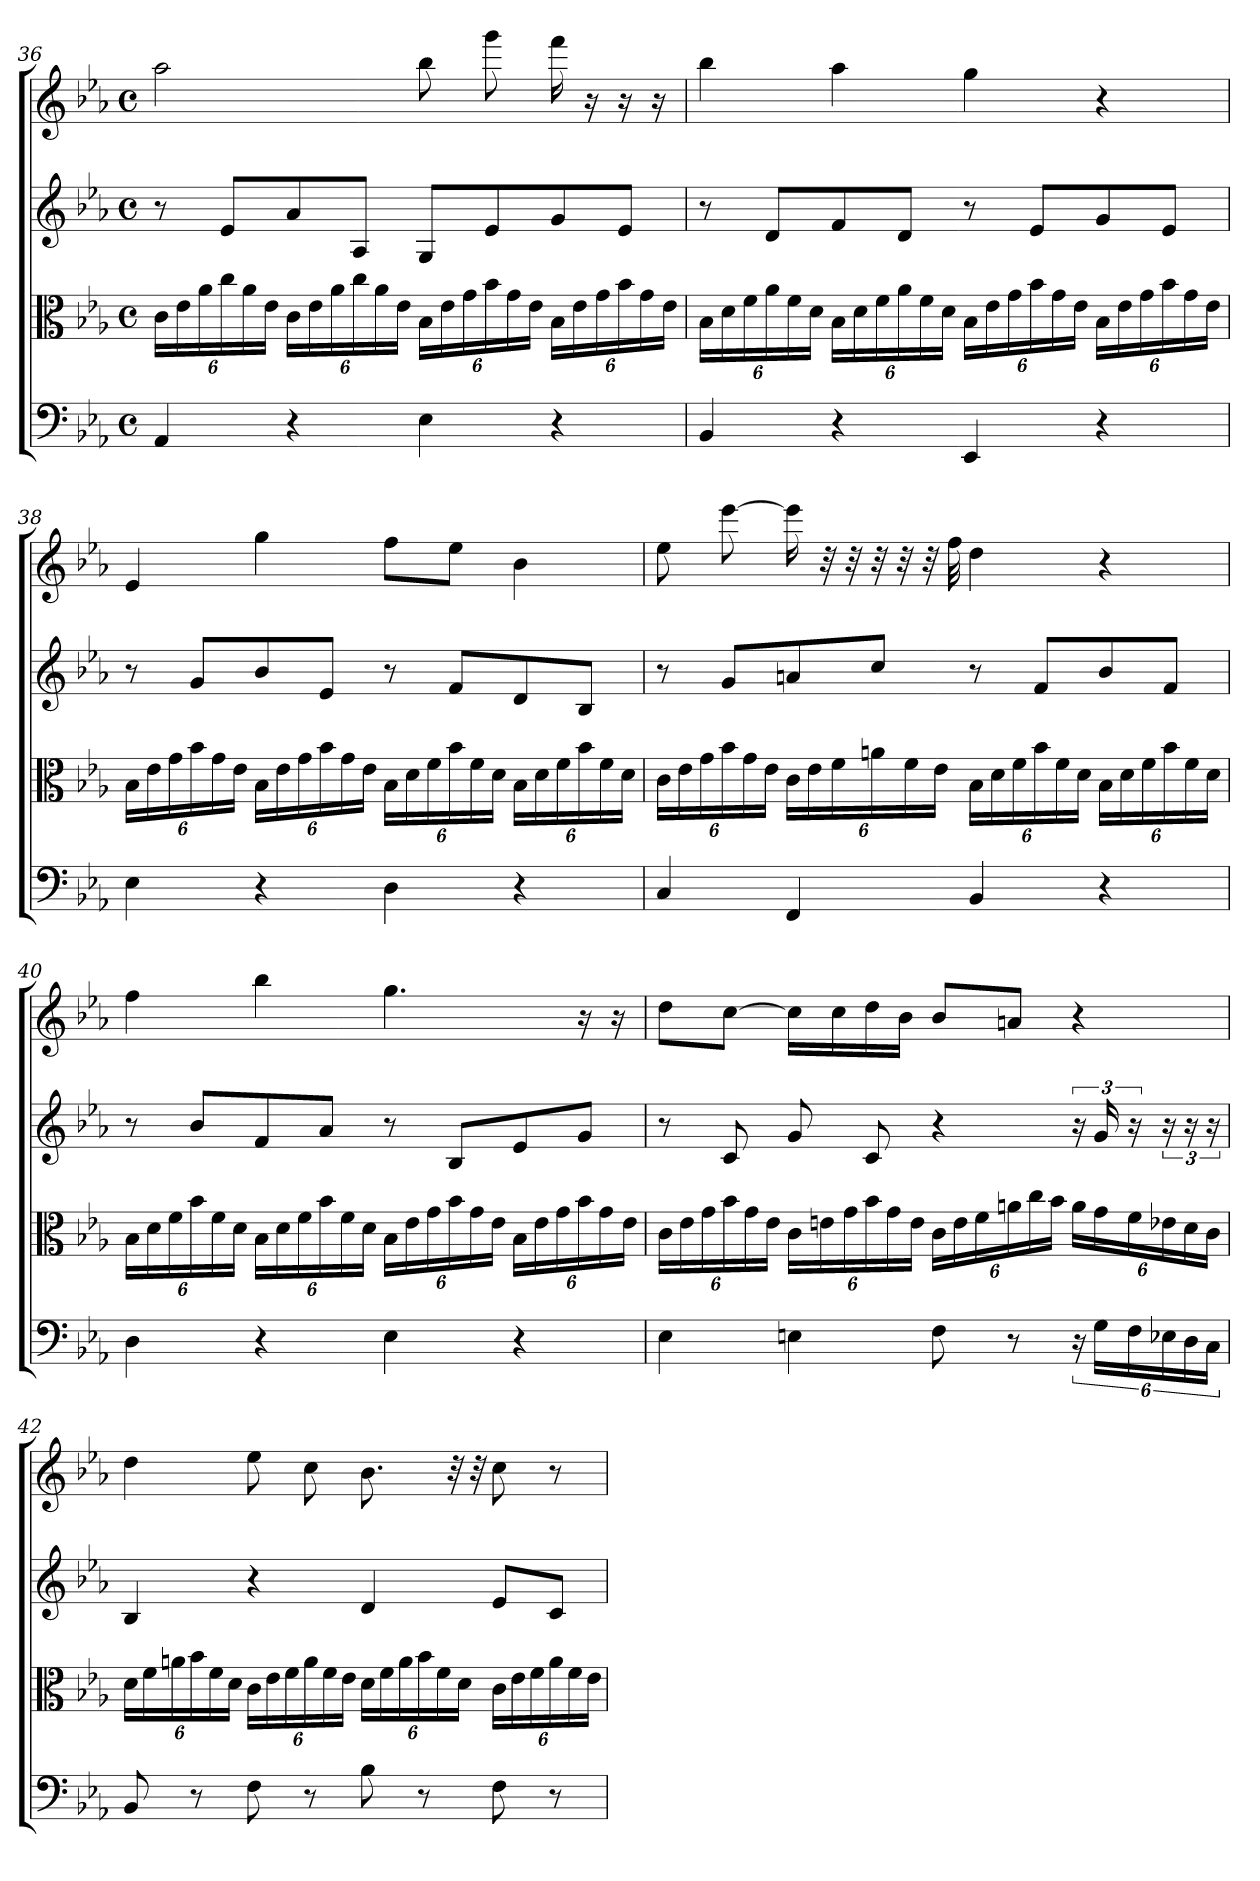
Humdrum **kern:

**kern	**kern	**kern	**kern
*part4	*part3	*part2	*part1
*staff4	*staff3	*staff2	*staff1
*clefF4	*clefC3	*clefG2	*clefG2
*k[b-e-a-]	*k[b-e-a-]	*k[b-e-a-]	*k[b-e-a-]
*c:	*c:	*c:	*c:
*M4/4	*M4/4	*M4/4	*M4/4
*met(c)	*met(c)	*met(c)	*met(c)
=36	=36	=36	=36
4AA-/	24c\LL	8r	2aa-\
.	24e-\	.	.
.	24a-\	.	.
.	24cc\	8e-/L	.
.	24a-\	.	.
.	24e-\JJ	.	.
4r	24c\LL	8a-/	.
.	24e-\	.	.
.	24a-\	.	.
.	24cc\	8A-/J	.
.	24a-\	.	.
.	24e-\JJ	.	.
4E-\	24B-\LL	8G/L	8bb-\
.	24e-\	.	.
.	24g\	.	.
.	24b-\	8e-/	8ggg\
.	24g\	.	.
.	24e-\JJ	.	.
4r	24B-\LL	8g/	16fff\
.	24e-\	.	.
.	.	.	16r
.	24g\	.	.
.	24b-\	8e-/J	16r
.	24g\	.	.
.	.	.	16r
.	24e-\JJ	.	.
=37	=37	=37	=37
4BB-/	24B-\LL	8r	4bb-\
.	24d\	.	.
.	24f\	.	.
.	24a-\	8d/L	.
.	24f\	.	.
.	24d\JJ	.	.
4r	24B-\LL	8f/	4aa-\
.	24d\	.	.
.	24f\	.	.
.	24a-\	8d/J	.
.	24f\	.	.
.	24d\JJ	.	.
4EE-/	24B-\LL	8r	4gg\
.	24e-\	.	.
.	24g\	.	.
.	24b-\	8e-/L	.
.	24g\	.	.
.	24e-\JJ	.	.
4r	24B-\LL	8g/	4r
.	24e-\	.	.
.	24g\	.	.
.	24b-\	8e-/J	.
.	24g\	.	.
.	24e-\JJ	.	.
=38	=38	=38	=38
4E-\	24B-\LL	8r	4e-/
.	24e-\	.	.
.	24g\	.	.
.	24b-\	8g/L	.
.	24g\	.	.
.	24e-\JJ	.	.
4r	24B-\LL	8b-/	4gg\
.	24e-\	.	.
.	24g\	.	.
.	24b-\	8e-/J	.
.	24g\	.	.
.	24e-\JJ	.	.
4D\	24B-\LL	8r	8ff\L
.	24d\	.	.
.	24f\	.	.
.	24b-\	8f/L	8ee-\J
.	24f\	.	.
.	24d\JJ	.	.
4r	24B-\LL	8d/	4b-\
.	24d\	.	.
.	24f\	.	.
.	24b-\	8B-/J	.
.	24f\	.	.
.	24d\JJ	.	.
=39	=39	=39	=39
4C/	24c\LL	8r	8ee-\
.	24e-\	.	.
.	24g\	.	.
.	24b-\	8g/L	[8eee-\
.	24g\	.	.
.	24e-\JJ	.	.
4FF/	24c\LL	8an/	16eee-\]
.	24e-\	.	.
.	.	.	32r
.	24f\	.	.
.	.	.	32r
.	24an\	8cc/J	32r
.	.	.	32r
.	24f\	.	.
.	.	.	32r
.	24e-\JJ	.	.
.	.	.	32ff\
4BB-/	24B-\LL	8r	4dd\
.	24d\	.	.
.	24f\	.	.
.	24b-\	8f/L	.
.	24f\	.	.
.	24d\JJ	.	.
4r	24B-\LL	8b-/	4r
.	24d\	.	.
.	24f\	.	.
.	24b-\	8f/J	.
.	24f\	.	.
.	24d\JJ	.	.
=40	=40	=40	=40
4D\	24B-\LL	8r	4ff\
.	24d\	.	.
.	24f\	.	.
.	24b-\	8b-/L	.
.	24f\	.	.
.	24d\JJ	.	.
4r	24B-\LL	8f/	4bb-\
.	24d\	.	.
.	24f\	.	.
.	24b-\	8a-/J	.
.	24f\	.	.
.	24d\JJ	.	.
4E-\	24B-\LL	8r	4.gg\
.	24e-\	.	.
.	24g\	.	.
.	24b-\	8B-/L	.
.	24g\	.	.
.	24e-\JJ	.	.
4r	24B-\LL	8e-/	.
.	24e-\	.	.
.	24g\	.	.
.	24b-\	8g/J	16r
.	24g\	.	.
.	.	.	16r
.	24e-\JJ	.	.
=41	=41	=41	=41
4E-\	24c\LL	8r	8dd\L
.	24e-\	.	.
.	24g\	.	.
.	24b-\	8c/	[8cc\J
.	24g\	.	.
.	24e-\JJ	.	.
4En\	24c\LL	8g/	16cc\LL]
.	24en\	.	.
.	.	.	16cc\
.	24g\	.	.
.	24b-\	8c/	16dd\
.	24g\	.	.
.	.	.	16b-\JJ
.	24e\JJ	.	.
8F\	24c\LL	4r	8b-/L
.	24e\	.	.
.	24f\	.	.
8r	24an\	.	8an/J
.	24cc\	.	.
.	24b-\JJ	.	.
24r	24a\LL	24r	4r
24G\LL	24g\	24g/	.
24F\	24f\	24r	.
24E-X\	24e-X\	24r	.
24D\	24d\	24r	.
24C\JJ	24c\JJ	24r	.
=42	=42	=42	=42
8BB-/	24d\LL	4B-/	4dd\
.	24f\	.	.
.	24an\	.	.
8r	24b-\	.	.
.	24f\	.	.
.	24d\JJ	.	.
8F\	24c\LL	4r	8ee-\
.	24e-\	.	.
.	24f\	.	.
8r	24a\	.	8cc\
.	24f\	.	.
.	24e-\JJ	.	.
8B-\	24d\LL	4d/	8.b-\
.	24f\	.	.
.	24a\	.	.
8r	24b-\	.	.
.	24f\	.	.
.	.	.	32r
.	24d\JJ	.	.
.	.	.	32r
8F\	24c\LL	8e-/L	8cc\
.	24e-\	.	.
.	24f\	.	.
8r	24a\	8c/J	8r
.	24f\	.	.
.	24e-\JJ	.	.
=	=	=	=
*-	*-	*-	*-
